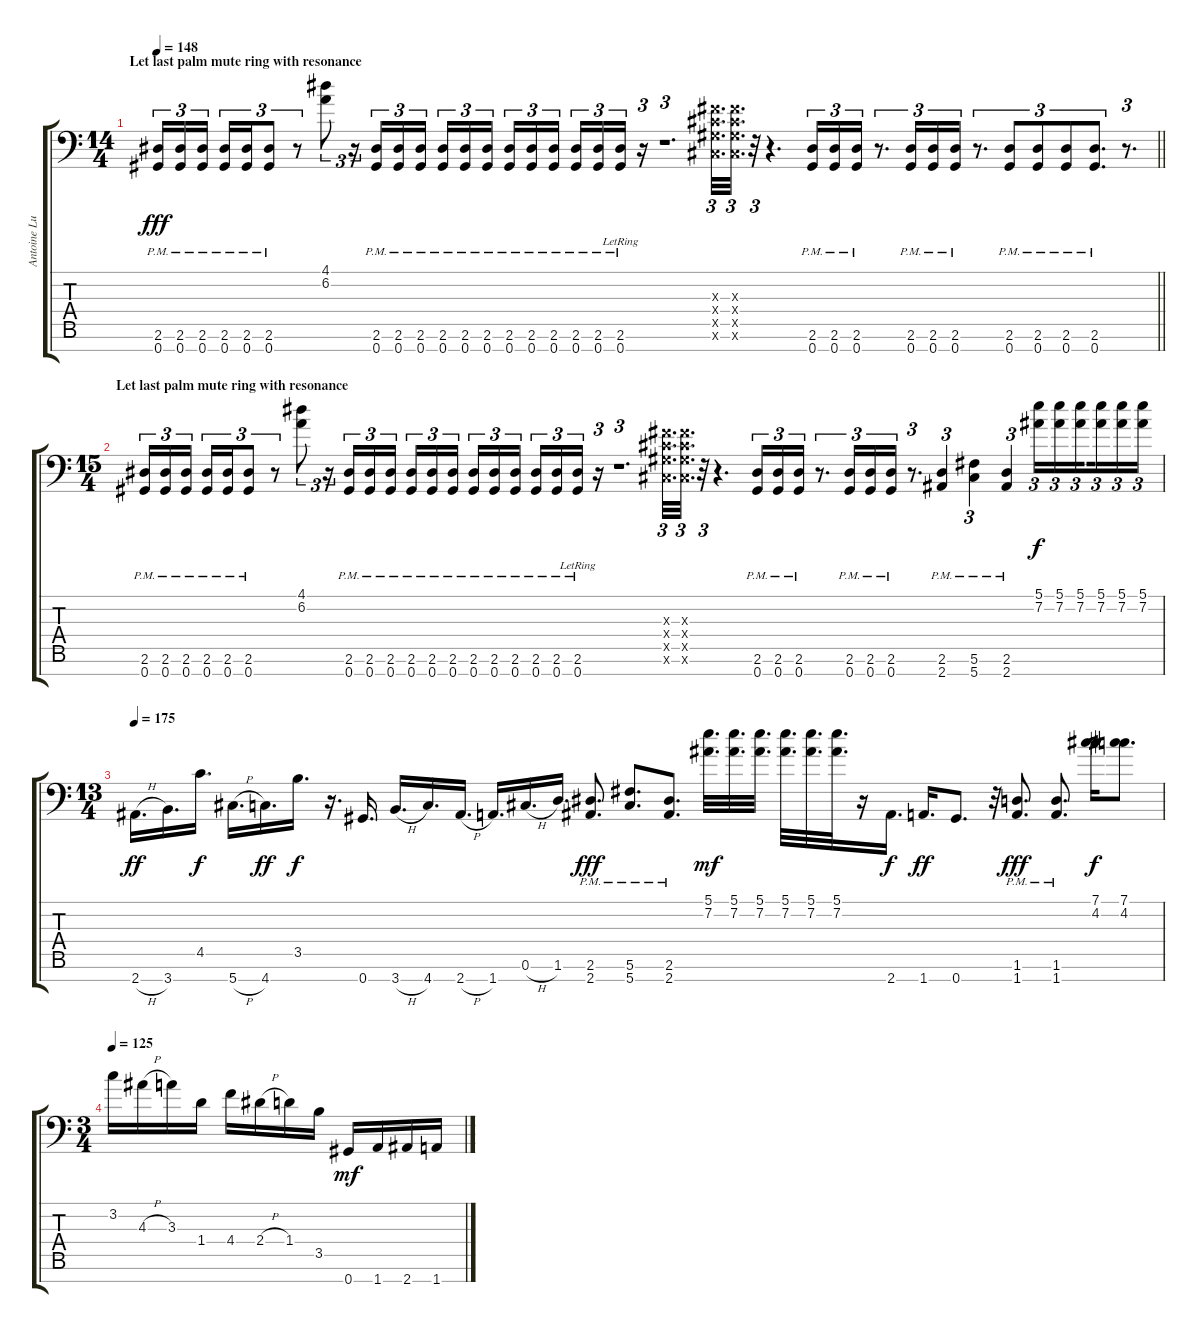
\track ("Antoine Lussier" "Antoine Lu") {instrument distortionguitar}
\staff {score tabs}
\tuning (F3 A3 Gb3 Db3 Ab2 Db2 Ab1) {hide}
\ts (14 4)
\section ("" "Let last palm mute ring with resonance")
\tempo 148
\clef f4
\barLineRight lightlight
\ks c
(2.6{pm} 0.7{pm}).16{tu (3 2) dy fff instrument distortionguitar} (2.6{pm} 0.7{pm}).16{tu (3 2)} (2.6{pm} 0.7{pm}).16{tu (3 2) beam splitsecondary} (2.6{pm} 0.7{pm}).16{tu (3 2)} (2.6{pm} 0.7{pm}).16{tu (3 2)} (2.6{pm} 0.7{pm}).8{tu (3 2)} r.8{tu (3 2)} (4.1 6.2).8{tu (3 2) instrument distortionguitar} r.16{tu (3 2)} (2.6{pm} 0.7{pm}).16{tu (3 2) instrument distortionguitar} (2.6{pm} 0.7{pm}).16{tu (3 2)} (2.6{pm} 0.7{pm}).16{tu (3 2) beam splitsecondary} (2.6{pm} 0.7{pm}).16{tu (3 2)} (2.6{pm} 0.7{pm}).16{tu (3 2)} (2.6{pm} 0.7{pm}).16{tu (3 2)} (2.6{pm} 0.7{pm}).16{tu (3 2)} (2.6{pm} 0.7{pm}).16{tu (3 2)} (2.6{pm} 0.7{pm}).16{tu (3 2) beam splitsecondary} (2.6{pm} 0.7{pm}).16{tu (3 2)} (2.6{pm} 0.7{pm}).16{tu (3 2)} (2.6{pm lr} 0.7{pm lr}).16{tu (3 2)} r.16{tu (3 2)} r.1{d tu (3 2)} (0.3{x} 0.4{x} 0.5{x} 0.6{x}).32{d tu (3 2)} (0.3{x} 0.4{x} 0.5{x} 0.6{x}).32{d tu (3 2)} r.32{tu (3 2)} r.4{d} (2.6{pm} 0.7{pm}).16{tu (3 2)} (2.6{pm} 0.7{pm}).16{tu (3 2)} (2.6{pm} 0.7{pm}).16{tu (3 2)} r.8{d tu (3 2)} (2.6{pm} 0.7{pm}).16{tu (3 2)} (2.6{pm} 0.7{pm}).16{tu (3 2)} (2.6{pm} 0.7{pm}).16{tu (3 2)} r.8{d tu (3 2)} (2.6{pm} 0.7{pm}).8{tu (3 2)} (2.6{pm} 0.7{pm}).8{tu (3 2)} (2.6{pm} 0.7{pm}).8{tu (3 2)} (2.6{pm} 0.7{pm}).8{d tu (3 2)} r.8{d tu (3 2)} |
\ts (15 4)
\section ("" "Let last palm mute ring with resonance")
(2.6{pm} 0.7{pm}).16{tu (3 2) instrument distortionguitar} (2.6{pm} 0.7{pm}).16{tu (3 2)} (2.6{pm} 0.7{pm}).16{tu (3 2) beam splitsecondary} (2.6{pm} 0.7{pm}).16{tu (3 2)} (2.6{pm} 0.7{pm}).16{tu (3 2)} (2.6{pm} 0.7{pm}).8{tu (3 2)} r.8{tu (3 2)} (4.1 6.2).8{tu (3 2) instrument distortionguitar} r.16{tu (3 2)} (2.6{pm} 0.7{pm}).16{tu (3 2) instrument distortionguitar} (2.6{pm} 0.7{pm}).16{tu (3 2)} (2.6{pm} 0.7{pm}).16{tu (3 2) beam splitsecondary} (2.6{pm} 0.7{pm}).16{tu (3 2)} (2.6{pm} 0.7{pm}).16{tu (3 2)} (2.6{pm} 0.7{pm}).16{tu (3 2)} (2.6{pm} 0.7{pm}).16{tu (3 2)} (2.6{pm} 0.7{pm}).16{tu (3 2)} (2.6{pm} 0.7{pm}).16{tu (3 2) beam splitsecondary} (2.6{pm} 0.7{pm}).16{tu (3 2)} (2.6{pm} 0.7{pm}).16{tu (3 2)} (2.6{pm lr} 0.7{pm lr}).16{tu (3 2)} r.16{tu (3 2)} r.1{d tu (3 2)} (0.3{x} 0.4{x} 0.5{x} 0.6{x}).32{d tu (3 2)} (0.3{x} 0.4{x} 0.5{x} 0.6{x}).32{d tu (3 2)} r.32{tu (3 2)} r.4{d} (2.6{pm} 0.7{pm}).16{tu (3 2)} (2.6{pm} 0.7{pm}).16{tu (3 2)} (2.6{pm} 0.7{pm}).16{tu (3 2)} r.8{d tu (3 2)} (2.6{pm} 0.7{pm}).16{tu (3 2)} (2.6{pm} 0.7{pm}).16{tu (3 2)} (2.6{pm} 0.7{pm}).16{tu (3 2)} r.8{d tu (3 2)} (2.6{pm} 2.7{pm}).4{tu (3 2)} (5.6{pm} 5.7{pm}).4{tu (3 2)} (2.6{pm} 2.7{pm}).4{tu (3 2)} (5.1 7.2).16{tu (3 2) dy f instrument distortionguitar} (5.1 7.2).16{tu (3 2)} (5.1 7.2).16{tu (3 2) beam splitsecondary} (5.1 7.2).16{tu (3 2)} (5.1 7.2).16{tu (3 2)} (5.1 7.2).16{tu (3 2)} |
\ts (13 4)
\tempo 175
2.7{h}.16{d dy ff instrument distortionguitar} 3.7.16{d} 4.5.16{d dy f} 5.7{h}.16{d} 4.7.16{d dy ff} 3.5.16{d dy f} r.16{d} 0.7.16{d} 3.7{h}.16{d} 4.7.16{d} 2.7{h}.16{d} 1.7.16{d} 0.6{h}.16{d} 1.6.16{d} (2.6{pm} 2.7{pm}).8{d dy fff} (5.6{pm} 5.7{pm}).8{d} (2.6{pm} 2.7{pm}).8{d} (5.1 7.2).32{d dy mf instrument distortionguitar} (5.1 7.2).32{d} (5.1 7.2).32{d} (5.1 7.2).32{d} (5.1 7.2).32{d} (5.1 7.2).32{d} r.16 2.7.16{d dy f instrument distortionguitar} 1.7.16{d dy ff} 0.7.8{d} r.32 (1.6{pm} 1.7{pm}).8{d dy fff} (1.6{pm} 1.7{pm}).8{d} (7.1 4.2).16{dy f volume 10 instrument distortionguitar} (7.1 4.2).8{d} |
\ts (3 4)
\tempo 125
3.2.16{volume 12 instrument distortionguitar} 4.3{h}.16 3.3.16 1.4.16 4.4.16{instrument distortionguitar} 2.4{h}.16 1.4.16 3.5.16 0.7.16{dy mf} 1.7.16 2.7.16 1.7.16
